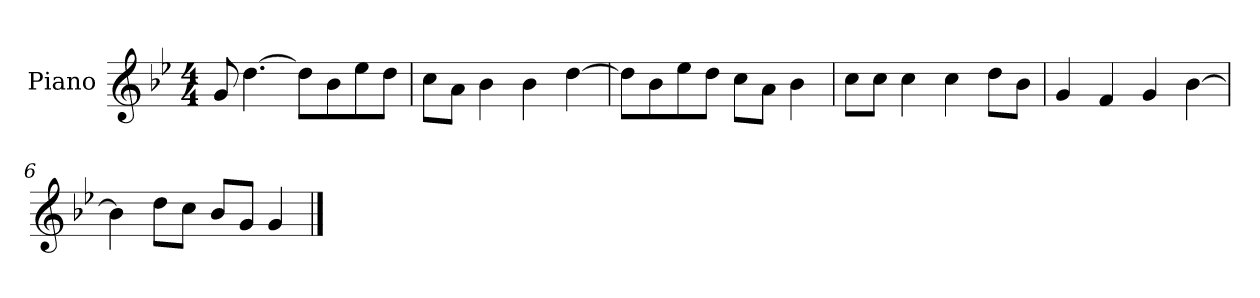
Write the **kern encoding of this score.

**kern
*part1
*staff1
*I"Piano
*I'P-no
*clefG2
*k[b-e-]
*M4/4
*MM90
=1
8g/
[4.dd\
8dd\L]
8b-\
8ee-\
8dd\J
=2
8cc\L
8a\J
4b-\
4b-\
[4dd\
=3
8dd\L]
8b-\
8ee-\
8dd\J
8cc\L
8a\J
4b-\
=4
8cc\L
8cc\J
4cc\
4cc\
8dd\L
8b-\J
=5
4g/
4f/
4g/
[4b-\
=6
4b-\]
8dd\L
8cc\J
8b-/L
8g/J
4g/
==
*-
